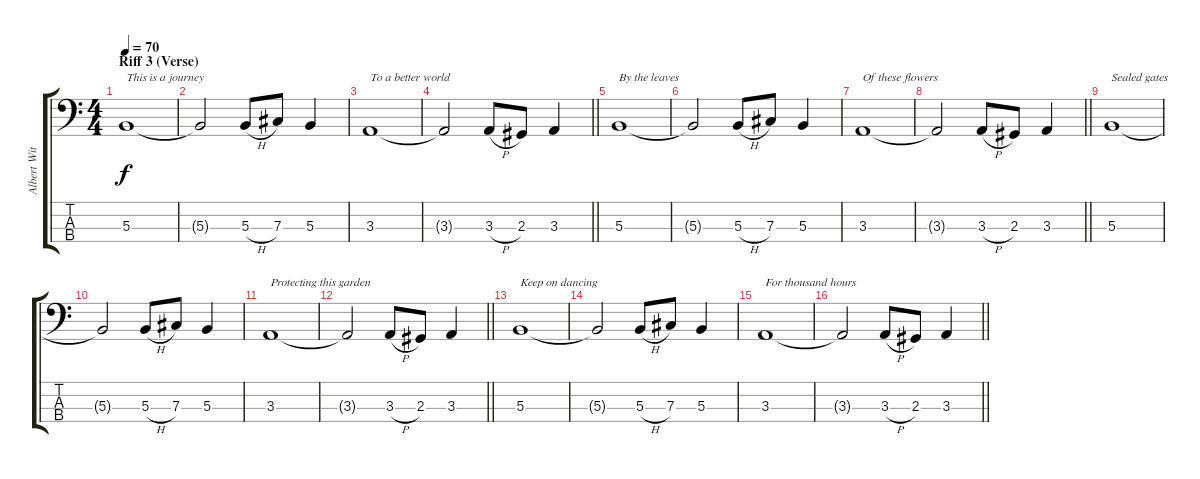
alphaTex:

\track ("Albert Witchfinder" "Albert Wit") {instrument electricbassfinger bank 255}
\staff {score tabs}
\tuning (E2 B1 Gb1 Db1) {hide}
\ts (4 4)
\section ("" "Riff 3 (Verse)")
\tempo 70
\clef f4
\ks c
5.3.1{txt "This is a journey" dy f} |
5.3{t}.2 5.3{h}.8 7.3.8 5.3.4 |
3.3.1{txt "To a better world"} |
\barLineRight lightlight
3.3{t}.2 3.3{h}.8 2.3.8 3.3.4 |
5.3.1{txt "By the leaves"} |
5.3{t}.2 5.3{h}.8 7.3.8 5.3.4 |
3.3.1{txt "Of these flowers"} |
\barLineRight lightlight
3.3{t}.2 3.3{h}.8 2.3.8 3.3.4 |
5.3.1{txt "Sealed gates"} |
5.3{t}.2 5.3{h}.8 7.3.8 5.3.4 |
3.3.1{txt "Protecting this garden"} |
\barLineRight lightlight
3.3{t}.2 3.3{h}.8 2.3.8 3.3.4 |
5.3.1{txt "Keep on dancing"} |
5.3{t}.2 5.3{h}.8 7.3.8 5.3.4 |
3.3.1{txt "For thousand hours"} |
\barLineRight lightlight
3.3{t}.2 3.3{h}.8 2.3.8 3.3.4
